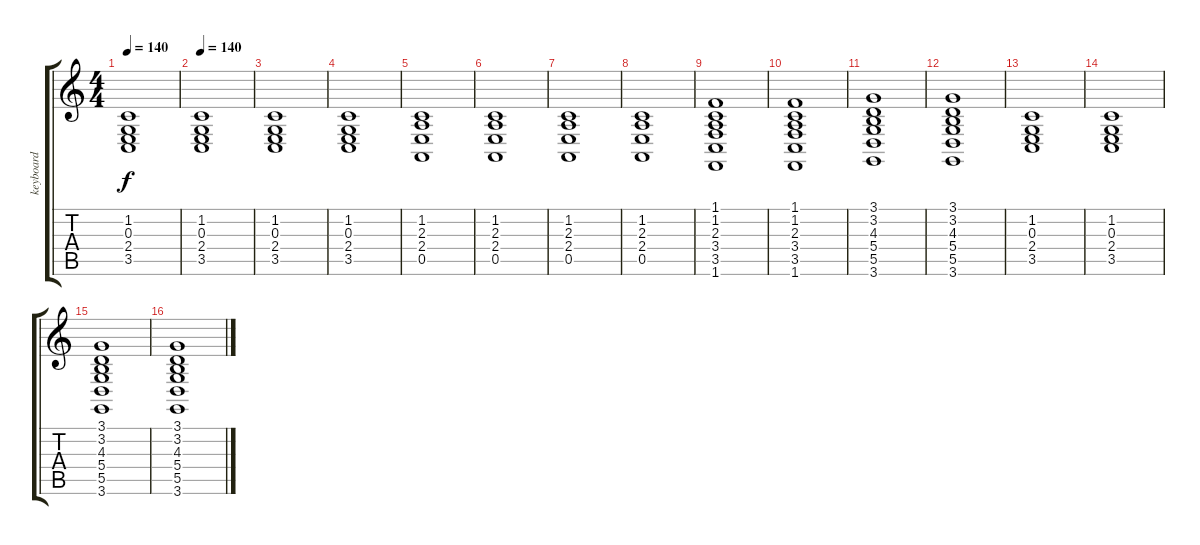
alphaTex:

\track ("keyboard" "keyboard") {instrument reedorgan}
\staff {score tabs}
\tuning (E4 B3 G3 D3 A2 E2) {hide}
\ts (4 4)
\tempo 140
\clef g2
\ks c
(1.2 0.3 2.4 3.5).1{dy f instrument reedorgan} |
\tempo 140
(1.2 0.3 2.4 3.5).1 |
(1.2 0.3 2.4 3.5).1 |
(1.2 0.3 2.4 3.5).1 |
(1.2 2.3 2.4 0.5).1 |
(1.2 2.3 2.4 0.5).1 |
(1.2 2.3 2.4 0.5).1 |
(1.2 2.3 2.4 0.5).1 |
(1.1 1.2 2.3 3.4 3.5 1.6).1 |
(1.1 1.2 2.3 3.4 3.5 1.6).1 |
(3.1 3.2 4.3 5.4 5.5 3.6).1 |
(3.1 3.2 4.3 5.4 5.5 3.6).1 |
(1.2 0.3 2.4 3.5).1 |
(1.2 0.3 2.4 3.5).1 |
(3.1 3.2 4.3 5.4 5.5 3.6).1 |
(3.1 3.2 4.3 5.4 5.5 3.6).1
